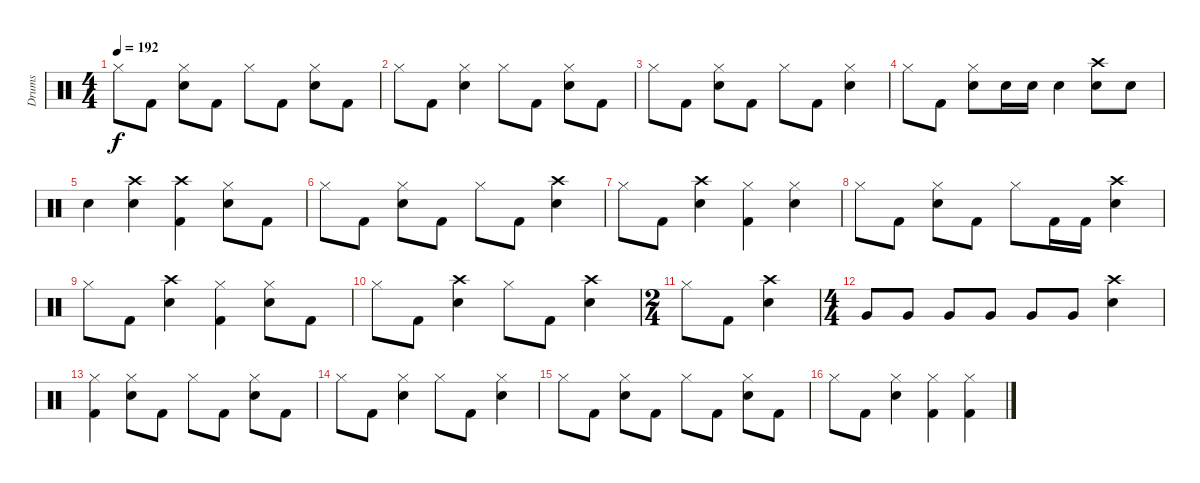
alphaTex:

\track ("Drums" "Drums") {instrument percussion}
\staff {score}
\articulation defaults
\ts (4 4)
\tempo 192
\clef neutral
\ks c "Hi-Hat (closed)".8{dy f} "Kick (hit) 2".8
("Hi-Hat (closed)" "Electric Snare (hit)").8 "Kick (hit) 2".8 "Hi-Hat (closed)".8 "Kick (hit) 2".8 ("Hi-Hat (closed)" "Electric Snare (hit)").8 "Kick (hit) 2".8 |
"Hi-Hat (closed)".8 "Kick (hit) 2".8 ("Hi-Hat (closed)" "Electric Snare (hit)").4 "Hi-Hat (closed)".8 "Kick (hit) 2".8 ("Hi-Hat (closed)" "Electric Snare (hit)").8 "Kick (hit) 2".8 |
"Hi-Hat (closed)".8 "Kick (hit) 2".8 ("Hi-Hat (closed)" "Electric Snare (hit)").8 "Kick (hit) 2".8 "Hi-Hat (closed)".8 "Kick (hit) 2".8 ("Hi-Hat (closed)" "Electric Snare (hit)").4 |
"Hi-Hat (closed)".8 "Kick (hit) 2".8 ("Hi-Hat (closed)" "Electric Snare (hit)").8 "Electric Snare (hit)".16 "Electric Snare (hit)".16 "Electric Snare (hit)".4 ("Crash high (hit)" "Electric Snare (hit)").8 "Electric Snare (hit)".8 |
"Electric Snare (hit)".4 ("Crash high (hit)" "Electric Snare (hit)").4 ("Crash high (hit)" "Kick (hit) 2").4 ("Hi-Hat (closed)" "Electric Snare (hit)").8 "Kick (hit) 2".8 |
"Hi-Hat (closed)".8 "Kick (hit) 2".8 ("Hi-Hat (closed)" "Electric Snare (hit)").8 "Kick (hit) 2".8 "Hi-Hat (closed)".8 "Kick (hit) 2".8 ("Crash high (hit)" "Electric Snare (hit)").4 |
"Hi-Hat (closed)".8 "Kick (hit) 2".8 ("Crash high (hit)" "Electric Snare (hit)").4 ("Hi-Hat (closed)" "Kick (hit) 2").4 ("Hi-Hat (closed)" "Electric Snare (hit)").4 |
"Hi-Hat (closed)".8 "Kick (hit) 2".8 ("Hi-Hat (closed)" "Electric Snare (hit)").8 "Kick (hit) 2".8 "Hi-Hat (closed)".8 "Kick (hit) 2".16 "Kick (hit) 2".16 ("Crash high (hit)" "Electric Snare (hit)").4 |
"Hi-Hat (closed)".8 "Kick (hit) 2".8 ("Crash high (hit)" "Electric Snare (hit)").4 ("Hi-Hat (closed)" "Kick (hit) 2").4 ("Hi-Hat (closed)" "Electric Snare (hit)").8 "Kick (hit) 2".8 |
"Hi-Hat (closed)".8 "Kick (hit) 2".8 ("Crash high (hit)" "Electric Snare (hit)").4 "Hi-Hat (closed)".8 "Kick (hit) 2".8 ("Crash high (hit)" "Electric Snare (hit)").4 |
\ts (2 4)
"Hi-Hat (closed)".8 "Kick (hit) 2".8 ("Crash high (hit)" "Electric Snare (hit)").4 |
\ts (4 4)
"Very Low Tom (hit)".8 "Very Low Tom (hit)".8 "Very Low Tom (hit)".8 "Very Low Tom (hit)".8 "Very Low Tom (hit)".8 "Very Low Tom (hit)".8 ("Crash high (hit)" "Electric Snare (hit)").4 |
("Hi-Hat (closed)" "Kick (hit) 2").4 ("Hi-Hat (closed)" "Electric Snare (hit)").8 "Kick (hit) 2".8 "Hi-Hat (closed)".8 "Kick (hit) 2".8 ("Hi-Hat (closed)" "Electric Snare (hit)").8 "Kick (hit) 2".8 |
"Hi-Hat (closed)".8 "Kick (hit) 2".8 ("Hi-Hat (closed)" "Electric Snare (hit)").4 "Hi-Hat (closed)".8 "Kick (hit) 2".8 ("Hi-Hat (closed)" "Electric Snare (hit)").4 |
"Hi-Hat (closed)".8 "Kick (hit) 2".8 ("Hi-Hat (closed)" "Electric Snare (hit)").8 "Kick (hit) 2".8 "Hi-Hat (closed)".8 "Kick (hit) 2".8 ("Hi-Hat (closed)" "Electric Snare (hit)").8 "Kick (hit) 2".8 |
"Hi-Hat (closed)".8 "Kick (hit) 2".8 ("Hi-Hat (closed)" "Electric Snare (hit)").4 ("Hi-Hat (closed)" "Kick (hit) 2").4 ("Hi-Hat (closed)" "Kick (hit) 2").4
